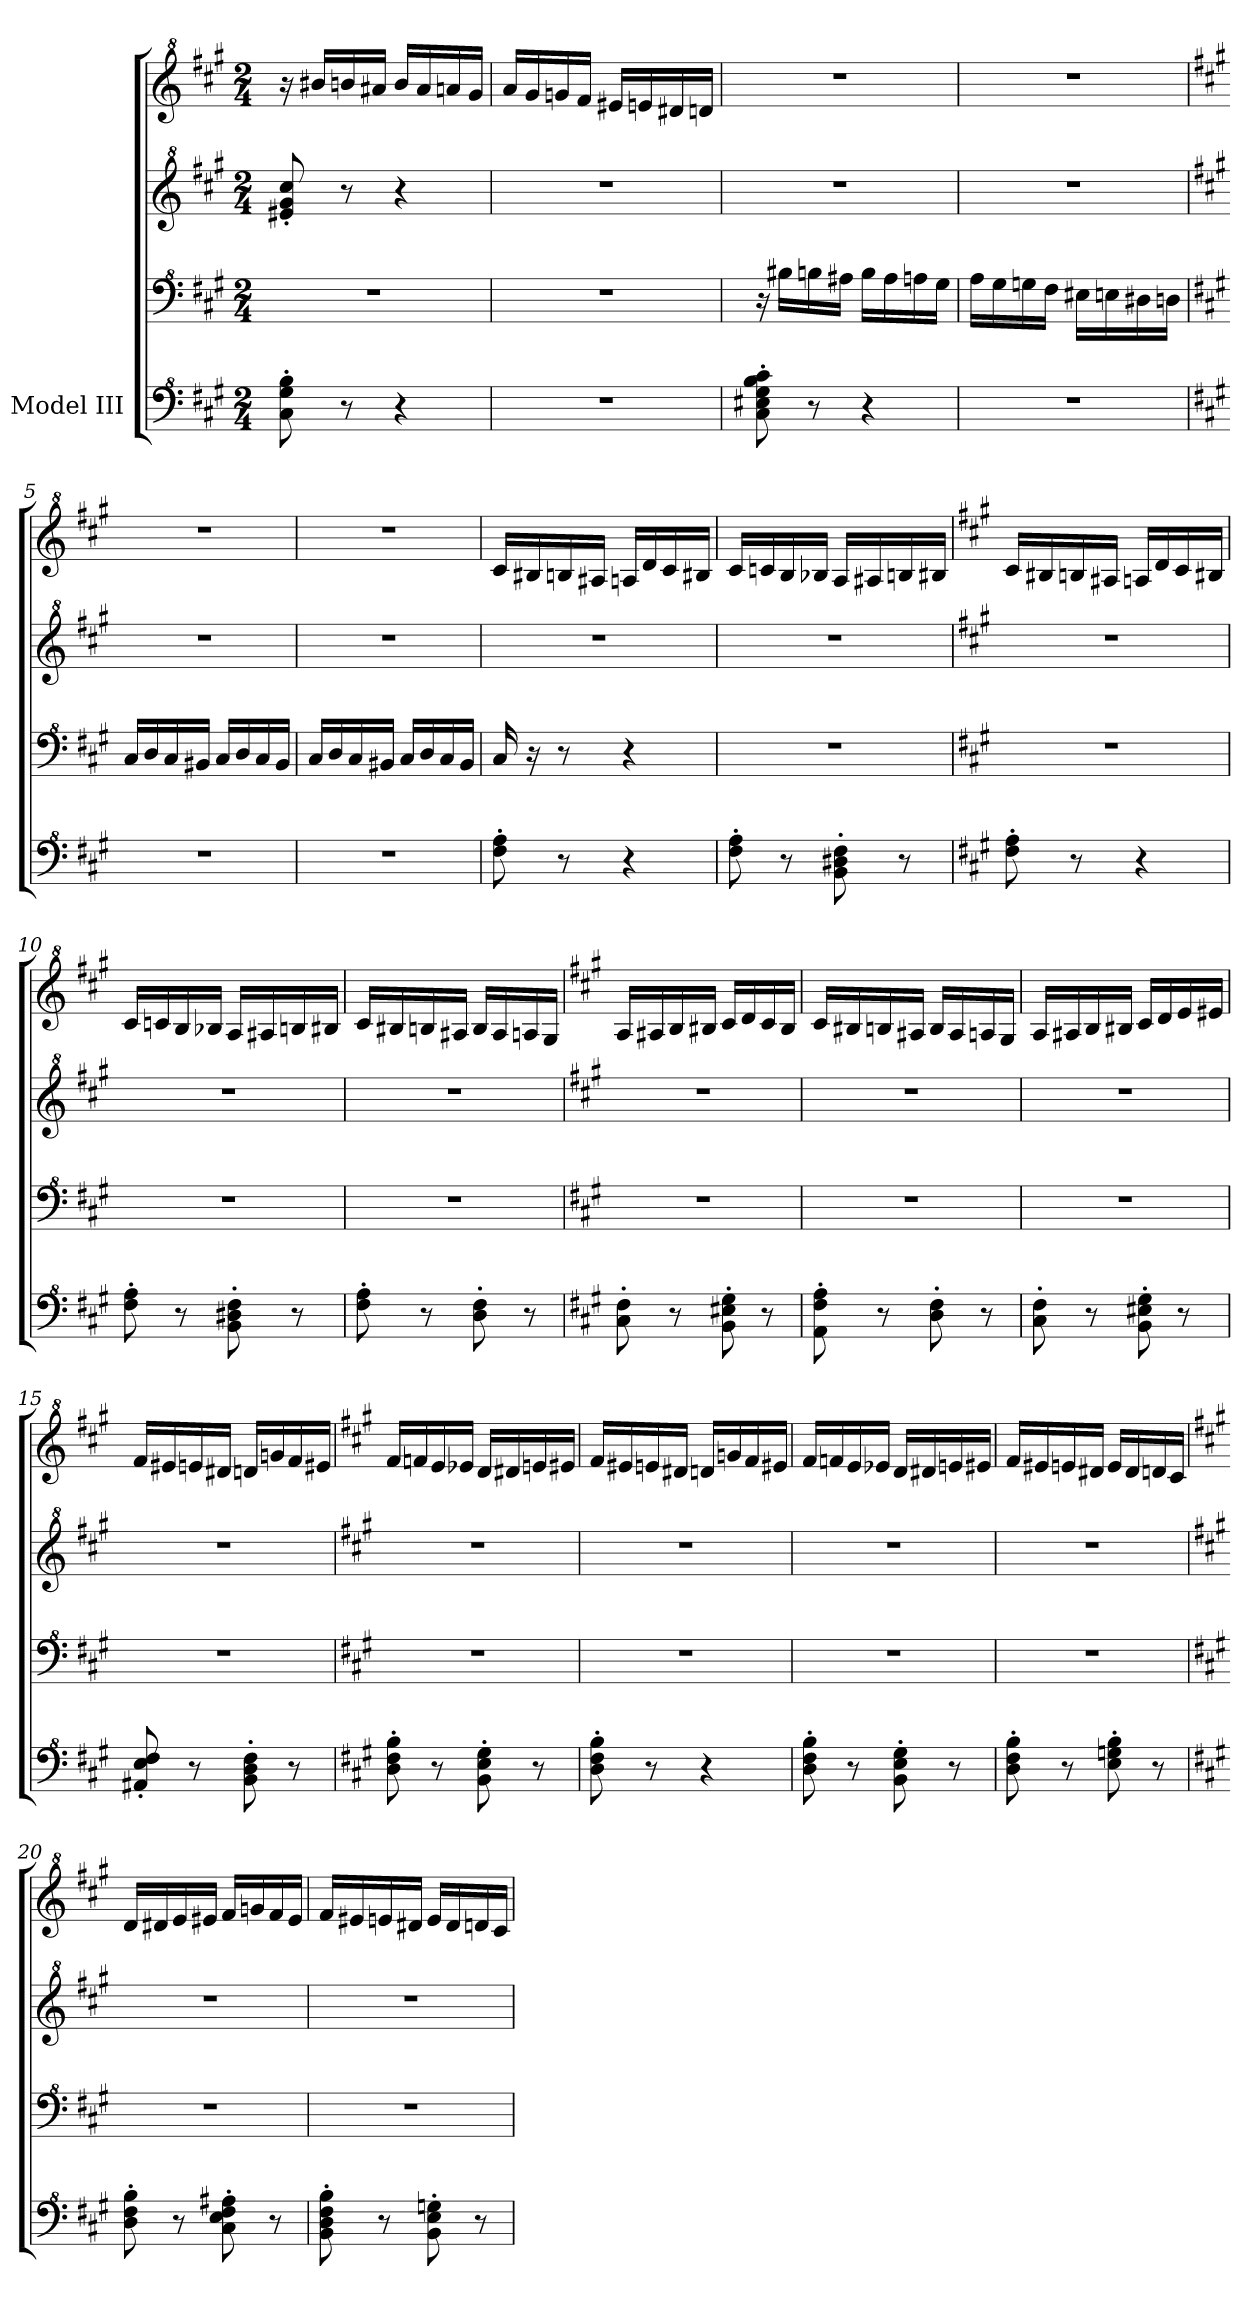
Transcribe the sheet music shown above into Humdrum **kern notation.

**kern	**kern	**kern	**kern
*part1	*part1	*part1	*part1
*staff4	*staff3	*staff2	*staff1
*I"Model III	*	*	*
*clefF^4	*clefF^4	*clefG^2	*clefG^2
*k[f#c#g#]	*k[f#c#g#]	*k[f#c#g#]	*k[f#c#g#]
*M2/4	*M2/4	*M2/4	*M2/4
*MM180	*MM180	*MM180	*MM180
=1	=1	=1	=1
8c#\' 8g#\' 8b\'	2r	8ee#X/' 8gg#/' 8ccc#/'	16r
.	.	.	16bb#X/LL
8r	.	8r	16bbn/
.	.	.	16aa#X/JJ
4r	.	4r	16bb/LL
.	.	.	16aa#/
.	.	.	16aan/
.	.	.	16gg#/JJ
=2	=2	=2	=2
2r	2r	2r	16aa/LL
.	.	.	16gg#/
.	.	.	16ggn/
.	.	.	16ff#/JJ
.	.	.	16ee#X/LL
.	.	.	16een/
.	.	.	16dd#X/
.	.	.	16ddn/JJ
=3	=3	=3	=3
8c#\' 8e#X\' 8g#\' 8b\' 8cc#\'	16r	2r	2r
.	16b#X\LL	.	.
8r	16bn\	.	.
.	16a#X\JJ	.	.
4r	16b\LL	.	.
.	16a#\	.	.
.	16an\	.	.
.	16g#\JJ	.	.
=4	=4	=4	=4
2r	16a\LL	2r	2r
.	16g#\	.	.
.	16gn\	.	.
.	16f#\JJ	.	.
.	16e#X\LL	.	.
.	16en\	.	.
.	16d#X\	.	.
.	16dn\JJ	.	.
!!LO:LB:g=z
=5	=5	=5	=5
*k[f#c#g#]	*k[f#c#g#]	*k[f#c#g#]	*k[f#c#g#]
2r	16c#/LL	2r	2r
.	16d/	.	.
.	16c#/	.	.
.	16B#X/JJ	.	.
.	16c#/LL	.	.
.	16d/	.	.
.	16c#/	.	.
.	16B#/JJ	.	.
=6	=6	=6	=6
2r	16c#/LL	2r	2r
.	16d/	.	.
.	16c#/	.	.
.	16B#X/JJ	.	.
.	16c#/LL	.	.
.	16d/	.	.
.	16c#/	.	.
.	16B#/JJ	.	.
=7	=7	=7	=7
8f#\' 8a\'	16c#/	2r	16cc#/LL
.	16r	.	16b#X/
8r	8r	.	16bn/
.	.	.	16a#X/JJ
4r	4r	.	16an/LL
.	.	.	16dd/
.	.	.	16cc#/
.	.	.	16b#X/JJ
=8	=8	=8	=8
8f#\' 8a\'	2r	2r	16cc#/LL
.	.	.	16ccn/
8r	.	.	16b/
.	.	.	16b-X/JJ
8B\' 8d#X\' 8f#\'	.	.	16a/LL
.	.	.	16a#X/
8r	.	.	16bn/
.	.	.	16b#X/JJ
!!LO:LB:g=z
=9	=9	=9	=9
*k[f#c#g#]	*k[f#c#g#]	*k[f#c#g#]	*k[f#c#g#]
8f#\' 8a\'	2r	2r	16cc#/LL
.	.	.	16b#X/
8r	.	.	16bn/
.	.	.	16a#X/JJ
4r	.	.	16an/LL
.	.	.	16dd/
.	.	.	16cc#/
.	.	.	16b#X/JJ
=10	=10	=10	=10
8f#\' 8a\'	2r	2r	16cc#/LL
.	.	.	16ccn/
8r	.	.	16b/
.	.	.	16b-X/JJ
8B\' 8d#X\' 8f#\'	.	.	16a/LL
.	.	.	16a#X/
8r	.	.	16bn/
.	.	.	16b#X/JJ
=11	=11	=11	=11
8f#\' 8a\'	2r	2r	16cc#/LL
.	.	.	16b#X/
8r	.	.	16bn/
.	.	.	16a#X/JJ
8d\' 8f#\'	.	.	16b/LL
.	.	.	16a#/
8r	.	.	16an/
.	.	.	16g#/JJ
!!LO:PB:g=z
=12	=12	=12	=12
*k[f#c#g#]	*k[f#c#g#]	*k[f#c#g#]	*k[f#c#g#]
8c#\' 8f#\'	2r	2r	16a/LL
.	.	.	16a#X/
8r	.	.	16b/
.	.	.	16b#X/JJ
8B\' 8e#X\' 8g#\'	.	.	16cc#/LL
.	.	.	16dd/
8r	.	.	16cc#/
.	.	.	16b#/JJ
=13	=13	=13	=13
8A\' 8f#\' 8a\'	2r	2r	16cc#/LL
.	.	.	16b#X/
8r	.	.	16bn/
.	.	.	16a#X/JJ
8d\' 8f#\'	.	.	16b/LL
.	.	.	16a#/
8r	.	.	16an/
.	.	.	16g#/JJ
=14	=14	=14	=14
8c#\' 8f#\'	2r	2r	16a/LL
.	.	.	16a#X/
8r	.	.	16b/
.	.	.	16b#X/JJ
8B\' 8e#X\' 8g#\'	.	.	16cc#/LL
.	.	.	16dd/
8r	.	.	16ee/
.	.	.	16ee#X/JJ
=15	=15	=15	=15
8A#X/' 8e/' 8f#/'	2r	2r	16ff#/LL
.	.	.	16ee#X/
8r	.	.	16een/
.	.	.	16dd#X/JJ
8B\' 8d\' 8f#\'	.	.	16ddn/LL
.	.	.	16ggn/
8r	.	.	16ff#/
.	.	.	16ee#X/JJ
!!LO:LB:g=z
=16	=16	=16	=16
*k[f#c#g#]	*k[f#c#g#]	*k[f#c#g#]	*k[f#c#g#]
8d\' 8f#\' 8b\'	2r	2r	16ff#/LL
.	.	.	16ffn/
8r	.	.	16ee/
.	.	.	16ee-X/JJ
8B\' 8e\' 8g#\'	.	.	16dd/LL
.	.	.	16dd#X/
8r	.	.	16een/
.	.	.	16ee#X/JJ
=17	=17	=17	=17
8d\' 8f#\' 8b\'	2r	2r	16ff#/LL
.	.	.	16ee#X/
8r	.	.	16een/
.	.	.	16dd#X/JJ
4r	.	.	16ddn/LL
.	.	.	16ggn/
.	.	.	16ff#/
.	.	.	16ee#X/JJ
=18	=18	=18	=18
8d\' 8f#\' 8b\'	2r	2r	16ff#/LL
.	.	.	16ffn/
8r	.	.	16ee/
.	.	.	16ee-X/JJ
8B\' 8e\' 8g#\'	.	.	16dd/LL
.	.	.	16dd#X/
8r	.	.	16een/
.	.	.	16ee#X/JJ
=19	=19	=19	=19
8d\' 8f#\' 8b\'	2r	2r	16ff#/LL
.	.	.	16ee#X/
8r	.	.	16een/
.	.	.	16dd#X/JJ
8e\' 8gn\' 8b\'	.	.	16ee/LL
.	.	.	16dd#/
8r	.	.	16ddn/
.	.	.	16cc#/JJ
!!LO:LB:g=z
=20	=20	=20	=20
*k[f#c#g#]	*k[f#c#g#]	*k[f#c#g#]	*k[f#c#g#]
8d\' 8f#\' 8b\'	2r	2r	16dd/LL
.	.	.	16dd#X/
8r	.	.	16ee/
.	.	.	16ee#X/JJ
8c#\' 8e\' 8f#\' 8a#X\'	.	.	16ff#/LL
.	.	.	16ggn/
8r	.	.	16ff#/
.	.	.	16ee#/JJ
=21	=21	=21	=21
8B\' 8d\' 8f#\' 8b\'	2r	2r	16ff#/LL
.	.	.	16ee#X/
8r	.	.	16een/
.	.	.	16dd#X/JJ
8B\' 8e\' 8gn\'	.	.	16ee/LL
.	.	.	16dd#/
8r	.	.	16ddn/
.	.	.	16cc#/JJ
=	=	=	=
*-	*-	*-	*-
